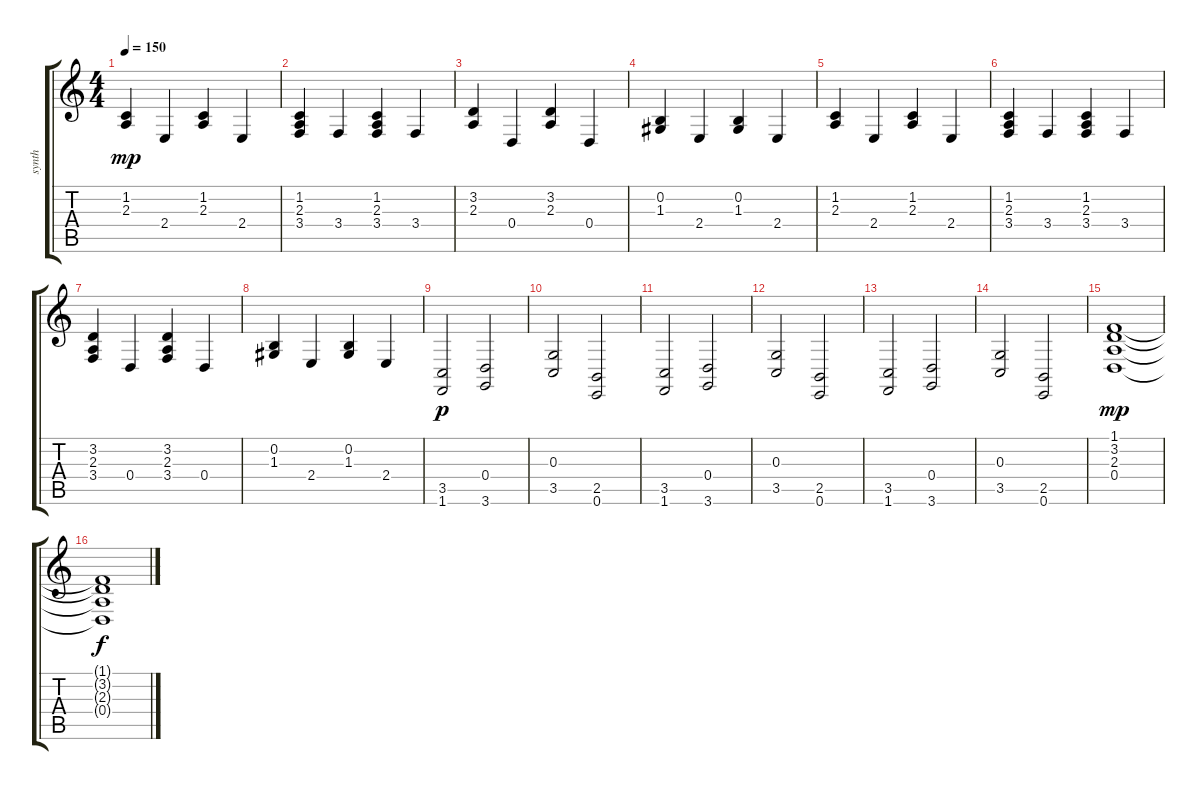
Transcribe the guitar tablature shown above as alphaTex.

\track ("synth" "synth") {instrument synthstrings2}
\staff {score tabs}
\tuning (E4 B3 G3 D3 A2 E2) {hide}
\ts (4 4)
\tempo 150
\clef g2
\ks c
(1.2 2.3).4{dy mp} 2.4.4 (1.2 2.3).4 2.4.4 |
(1.2 2.3 3.4).4 3.4.4 (1.2 2.3 3.4).4 3.4.4 |
(3.2 2.3).4 0.4.4 (3.2 2.3).4 0.4.4 |
(0.2 1.3).4 2.4.4 (0.2 1.3).4 2.4.4 |
(1.2 2.3).4 2.4.4 (1.2 2.3).4 2.4.4 |
(1.2 2.3 3.4).4 3.4.4 (1.2 2.3 3.4).4 3.4.4 |
(3.2 2.3 3.4).4 0.4.4 (3.2 2.3 3.4).4 0.4.4 |
(0.2 1.3).4 2.4.4 (0.2 1.3).4 2.4.4 |
(3.5 1.6).2{dy p} (0.4 3.6).2 |
(0.3 3.5).2 (2.5 0.6).2 |
(3.5 1.6).2 (0.4 3.6).2 |
(0.3 3.5).2 (2.5 0.6).2 |
(3.5 1.6).2 (0.4 3.6).2 |
(0.3 3.5).2 (2.5 0.6).2 |
(1.1 3.2 2.3 0.4).1{dy mp} |
(1.1{t} 3.2{t} 2.3{t} 0.4{t}).1{dy f}
